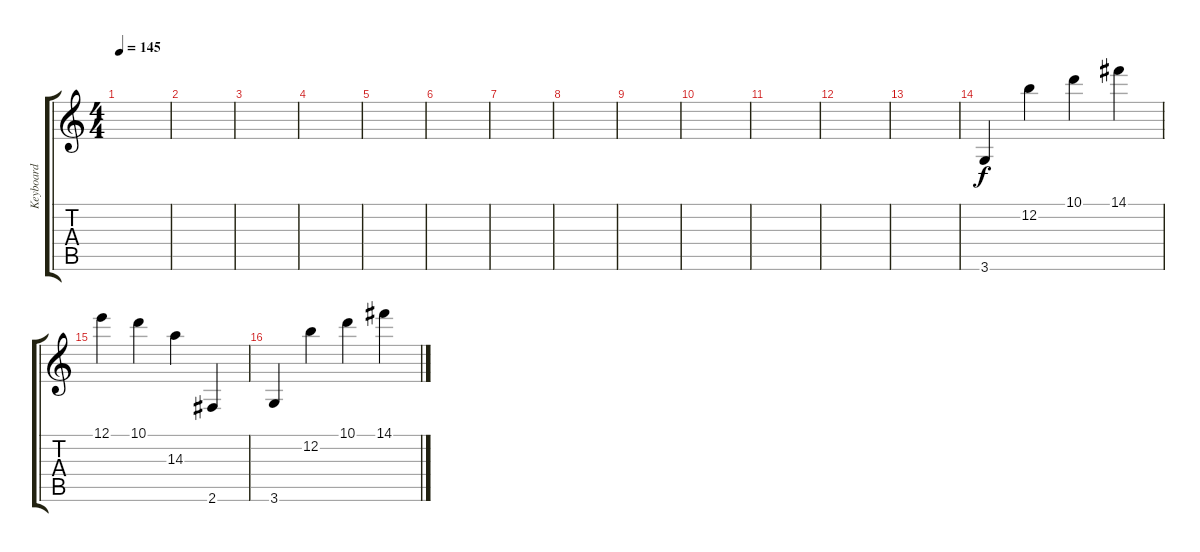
\track ("Keyboard" "Keyboard") {instrument overdrivenguitar}
\staff {score tabs}
\tuning (E4 B3 G3 D3 A2 E2) {hide}
\ts (4 4)
\tempo 145
\clef g2
\ks c
|
|
|
|
|
|
|
|
|
|
|
|
|
3.6.4{instrument vibraphone} 12.2.4 10.1.4 14.1.4 |
12.1.4 10.1.4 14.3.4 2.6.4 |
3.6.4 12.2.4 10.1.4 14.1.4
